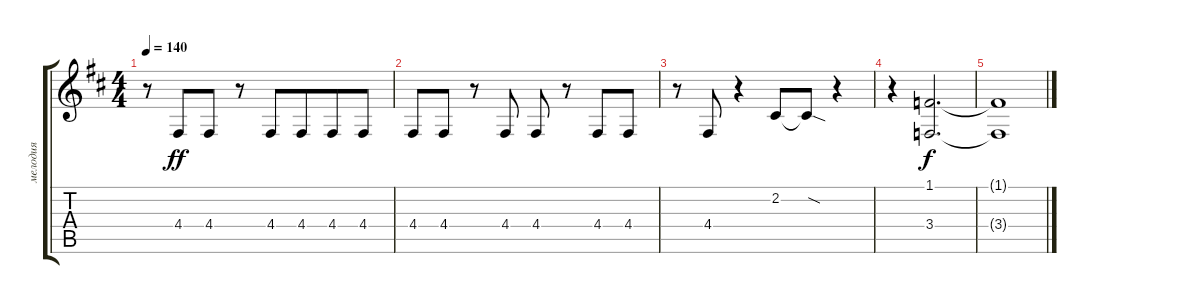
\track ("мелодия" "мелодия") {instrument accordion}
\staff {score tabs}
\tuning (E4 B3 G3 D3 A2 E2) {hide}
\ts (4 4)
\tempo 140
\clef g2
\ks bminor
r.8{dy ff} 4.4.8{beam merge} 4.4.8 r.8 4.4.8 4.4.8{beam merge} 4.4.8 4.4.8 |
4.4.8 4.4.8 r.8 4.4.8 4.4.8 r.8 4.4.8 4.4.8 |
r.8 4.4.8 r.4 2.2.8 2.2{sod t}.8 r.4 |
r.4 (1.1 3.4).2{d dy f} |
(1.1{t} 3.4{t}).1
